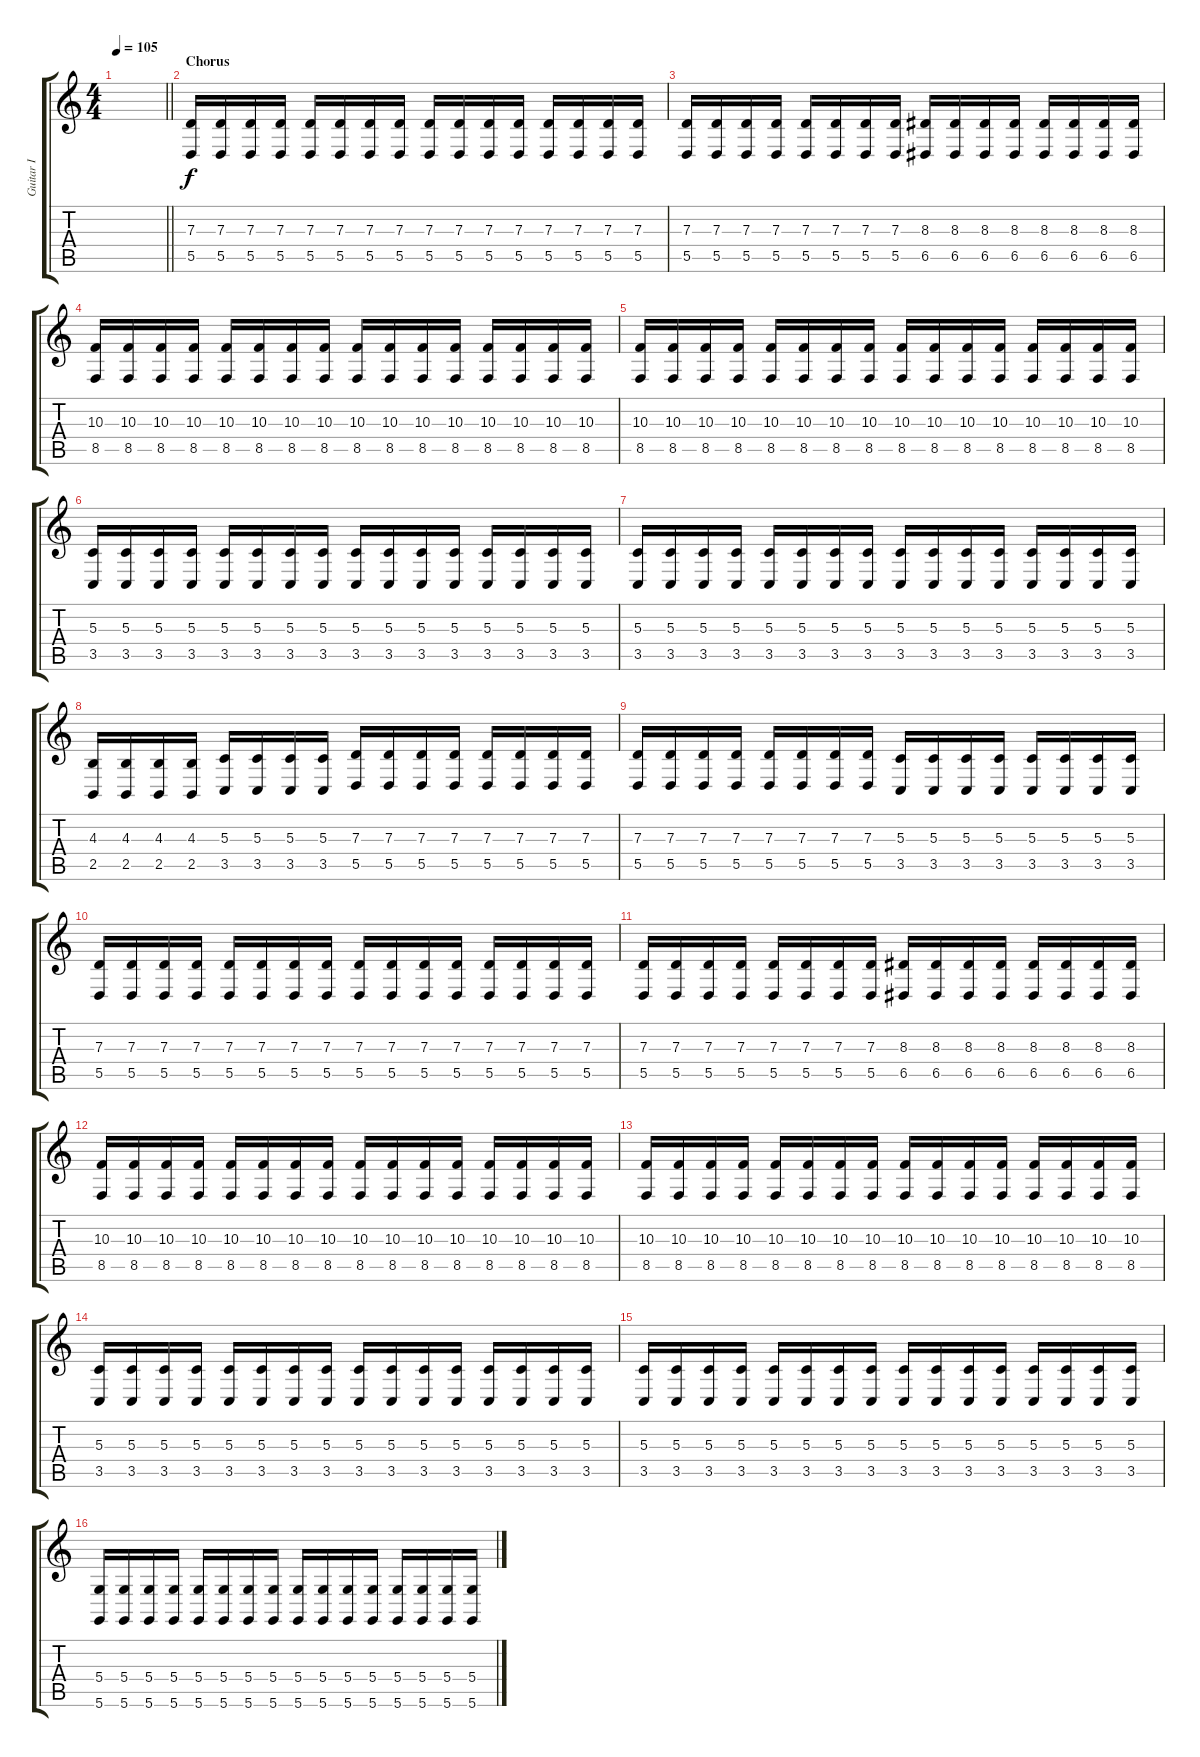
\track ("Guitar I" "Guitar I") {instrument agogo}
\staff {score tabs}
\tuning (E4 B3 G3 D3 A2 D2) {hide}
\ts (4 4)
\tempo 105
\clef g2
\barLineRight lightlight
\ks aminor
|
\section ("" "Chorus")
(7.3 5.5).16{volume 10 balance 16 instrument distortionguitar} (7.3 5.5).16 (7.3 5.5).16 (7.3 5.5).16 (7.3 5.5).16 (7.3 5.5).16 (7.3 5.5).16 (7.3 5.5).16 (7.3 5.5).16 (7.3 5.5).16 (7.3 5.5).16 (7.3 5.5).16 (7.3 5.5).16 (7.3 5.5).16 (7.3 5.5).16 (7.3 5.5).16 |
(7.3 5.5).16 (7.3 5.5).16 (7.3 5.5).16 (7.3 5.5).16 (7.3 5.5).16 (7.3 5.5).16 (7.3 5.5).16 (7.3 5.5).16 (8.3 6.5).16 (8.3 6.5).16 (8.3 6.5).16 (8.3 6.5).16 (8.3 6.5).16 (8.3 6.5).16 (8.3 6.5).16 (8.3 6.5).16 |
(10.3 8.5).16 (10.3 8.5).16 (10.3 8.5).16 (10.3 8.5).16 (10.3 8.5).16 (10.3 8.5).16 (10.3 8.5).16 (10.3 8.5).16 (10.3 8.5).16 (10.3 8.5).16 (10.3 8.5).16 (10.3 8.5).16 (10.3 8.5).16 (10.3 8.5).16 (10.3 8.5).16 (10.3 8.5).16 |
(10.3 8.5).16 (10.3 8.5).16 (10.3 8.5).16 (10.3 8.5).16 (10.3 8.5).16 (10.3 8.5).16 (10.3 8.5).16 (10.3 8.5).16 (10.3 8.5).16 (10.3 8.5).16 (10.3 8.5).16 (10.3 8.5).16 (10.3 8.5).16 (10.3 8.5).16 (10.3 8.5).16 (10.3 8.5).16 |
(5.3 3.5).16 (5.3 3.5).16 (5.3 3.5).16 (5.3 3.5).16 (5.3 3.5).16 (5.3 3.5).16 (5.3 3.5).16 (5.3 3.5).16 (5.3 3.5).16 (5.3 3.5).16 (5.3 3.5).16 (5.3 3.5).16 (5.3 3.5).16 (5.3 3.5).16 (5.3 3.5).16 (5.3 3.5).16 |
(5.3 3.5).16 (5.3 3.5).16 (5.3 3.5).16 (5.3 3.5).16 (5.3 3.5).16 (5.3 3.5).16 (5.3 3.5).16 (5.3 3.5).16 (5.3 3.5).16 (5.3 3.5).16 (5.3 3.5).16 (5.3 3.5).16 (5.3 3.5).16 (5.3 3.5).16 (5.3 3.5).16 (5.3 3.5).16 |
(4.3 2.5).16 (4.3 2.5).16 (4.3 2.5).16 (4.3 2.5).16 (5.3 3.5).16 (5.3 3.5).16 (5.3 3.5).16 (5.3 3.5).16 (7.3 5.5).16 (7.3 5.5).16 (7.3 5.5).16 (7.3 5.5).16 (7.3 5.5).16 (7.3 5.5).16 (7.3 5.5).16 (7.3 5.5).16 |
(7.3 5.5).16 (7.3 5.5).16 (7.3 5.5).16 (7.3 5.5).16 (7.3 5.5).16 (7.3 5.5).16 (7.3 5.5).16 (7.3 5.5).16 (5.3 3.5).16 (5.3 3.5).16 (5.3 3.5).16 (5.3 3.5).16 (5.3 3.5).16 (5.3 3.5).16 (5.3 3.5).16 (5.3 3.5).16 |
(7.3 5.5).16 (7.3 5.5).16 (7.3 5.5).16 (7.3 5.5).16 (7.3 5.5).16 (7.3 5.5).16 (7.3 5.5).16 (7.3 5.5).16 (7.3 5.5).16 (7.3 5.5).16 (7.3 5.5).16 (7.3 5.5).16 (7.3 5.5).16 (7.3 5.5).16 (7.3 5.5).16 (7.3 5.5).16 |
(7.3 5.5).16 (7.3 5.5).16 (7.3 5.5).16 (7.3 5.5).16 (7.3 5.5).16 (7.3 5.5).16 (7.3 5.5).16 (7.3 5.5).16 (8.3 6.5).16 (8.3 6.5).16 (8.3 6.5).16 (8.3 6.5).16 (8.3 6.5).16 (8.3 6.5).16 (8.3 6.5).16 (8.3 6.5).16 |
(10.3 8.5).16 (10.3 8.5).16 (10.3 8.5).16 (10.3 8.5).16 (10.3 8.5).16 (10.3 8.5).16 (10.3 8.5).16 (10.3 8.5).16 (10.3 8.5).16 (10.3 8.5).16 (10.3 8.5).16 (10.3 8.5).16 (10.3 8.5).16 (10.3 8.5).16 (10.3 8.5).16 (10.3 8.5).16 |
(10.3 8.5).16 (10.3 8.5).16 (10.3 8.5).16 (10.3 8.5).16 (10.3 8.5).16 (10.3 8.5).16 (10.3 8.5).16 (10.3 8.5).16 (10.3 8.5).16 (10.3 8.5).16 (10.3 8.5).16 (10.3 8.5).16 (10.3 8.5).16 (10.3 8.5).16 (10.3 8.5).16 (10.3 8.5).16 |
(5.3 3.5).16 (5.3 3.5).16 (5.3 3.5).16 (5.3 3.5).16 (5.3 3.5).16 (5.3 3.5).16 (5.3 3.5).16 (5.3 3.5).16 (5.3 3.5).16 (5.3 3.5).16 (5.3 3.5).16 (5.3 3.5).16 (5.3 3.5).16 (5.3 3.5).16 (5.3 3.5).16 (5.3 3.5).16 |
(5.3 3.5).16 (5.3 3.5).16 (5.3 3.5).16 (5.3 3.5).16 (5.3 3.5).16 (5.3 3.5).16 (5.3 3.5).16 (5.3 3.5).16 (5.3 3.5).16 (5.3 3.5).16 (5.3 3.5).16 (5.3 3.5).16 (5.3 3.5).16 (5.3 3.5).16 (5.3 3.5).16 (5.3 3.5).16 |
(5.4 5.6).16 (5.4 5.6).16 (5.4 5.6).16 (5.4 5.6).16 (5.4 5.6).16 (5.4 5.6).16 (5.4 5.6).16 (5.4 5.6).16 (5.4 5.6).16 (5.4 5.6).16 (5.4 5.6).16 (5.4 5.6).16 (5.4 5.6).16 (5.4 5.6).16 (5.4 5.6).16 (5.4 5.6).16
